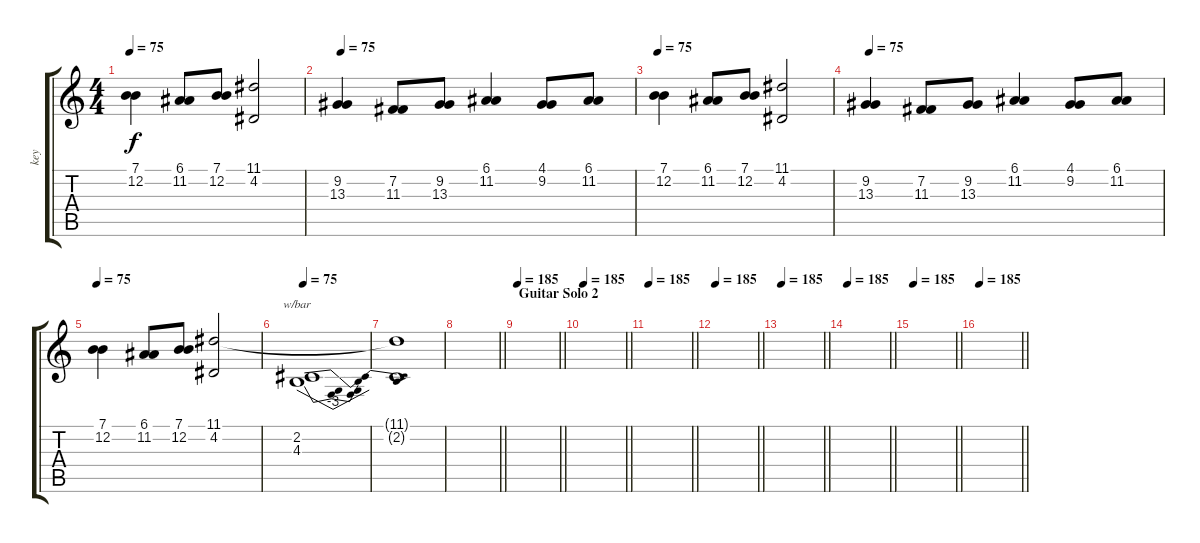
\track ("key" "key") {instrument reedorgan}
\staff {score tabs}
\tuning (E4 B3 G3 D3 A2 E2) {hide}
\ts (4 4)
\tempo 75
\clef g2
\ks c
(7.1 12.2).4{dy f} (6.1 11.2).8 (7.1 12.2).8 (11.1 4.2).2 |
\tempo 75
(9.2 13.3).4 (7.2 11.3).8 (9.2 13.3).8 (6.1 11.2).4 (4.1 9.2).8 (6.1 11.2).8 |
\tempo 75
(7.1 12.2).4 (6.1 11.2).8 (7.1 12.2).8 (11.1 4.2).2 |
\tempo 75
(9.2 13.3).4 (7.2 11.3).8 (9.2 13.3).8 (6.1 11.2).4 (4.1 9.2).8 (6.1 11.2).8 |
\tempo 75
(7.1 12.2).4 (6.1 11.2).8 (7.1 12.2).8 (11.1 4.2).2 |
\tempo 75
(2.2 4.3).1{tbe (dip default 0 0 30 -12 60 0) volume 13 instrument seashore} |
(11.1{t} 2.2{t}).1 |
\barLineRight lightlight
|
\section ("" "Guitar Solo 2")
\tempo 185
\barLineRight lightlight
|
\tempo 185
\barLineRight lightlight
|
\tempo 185
\barLineRight lightlight
|
\tempo 185
\barLineRight lightlight
|
\tempo 185
\barLineRight lightlight
|
\tempo 185
\barLineRight lightlight
|
\tempo 185
\barLineRight lightlight
|
\tempo 185
\barLineRight lightlight
